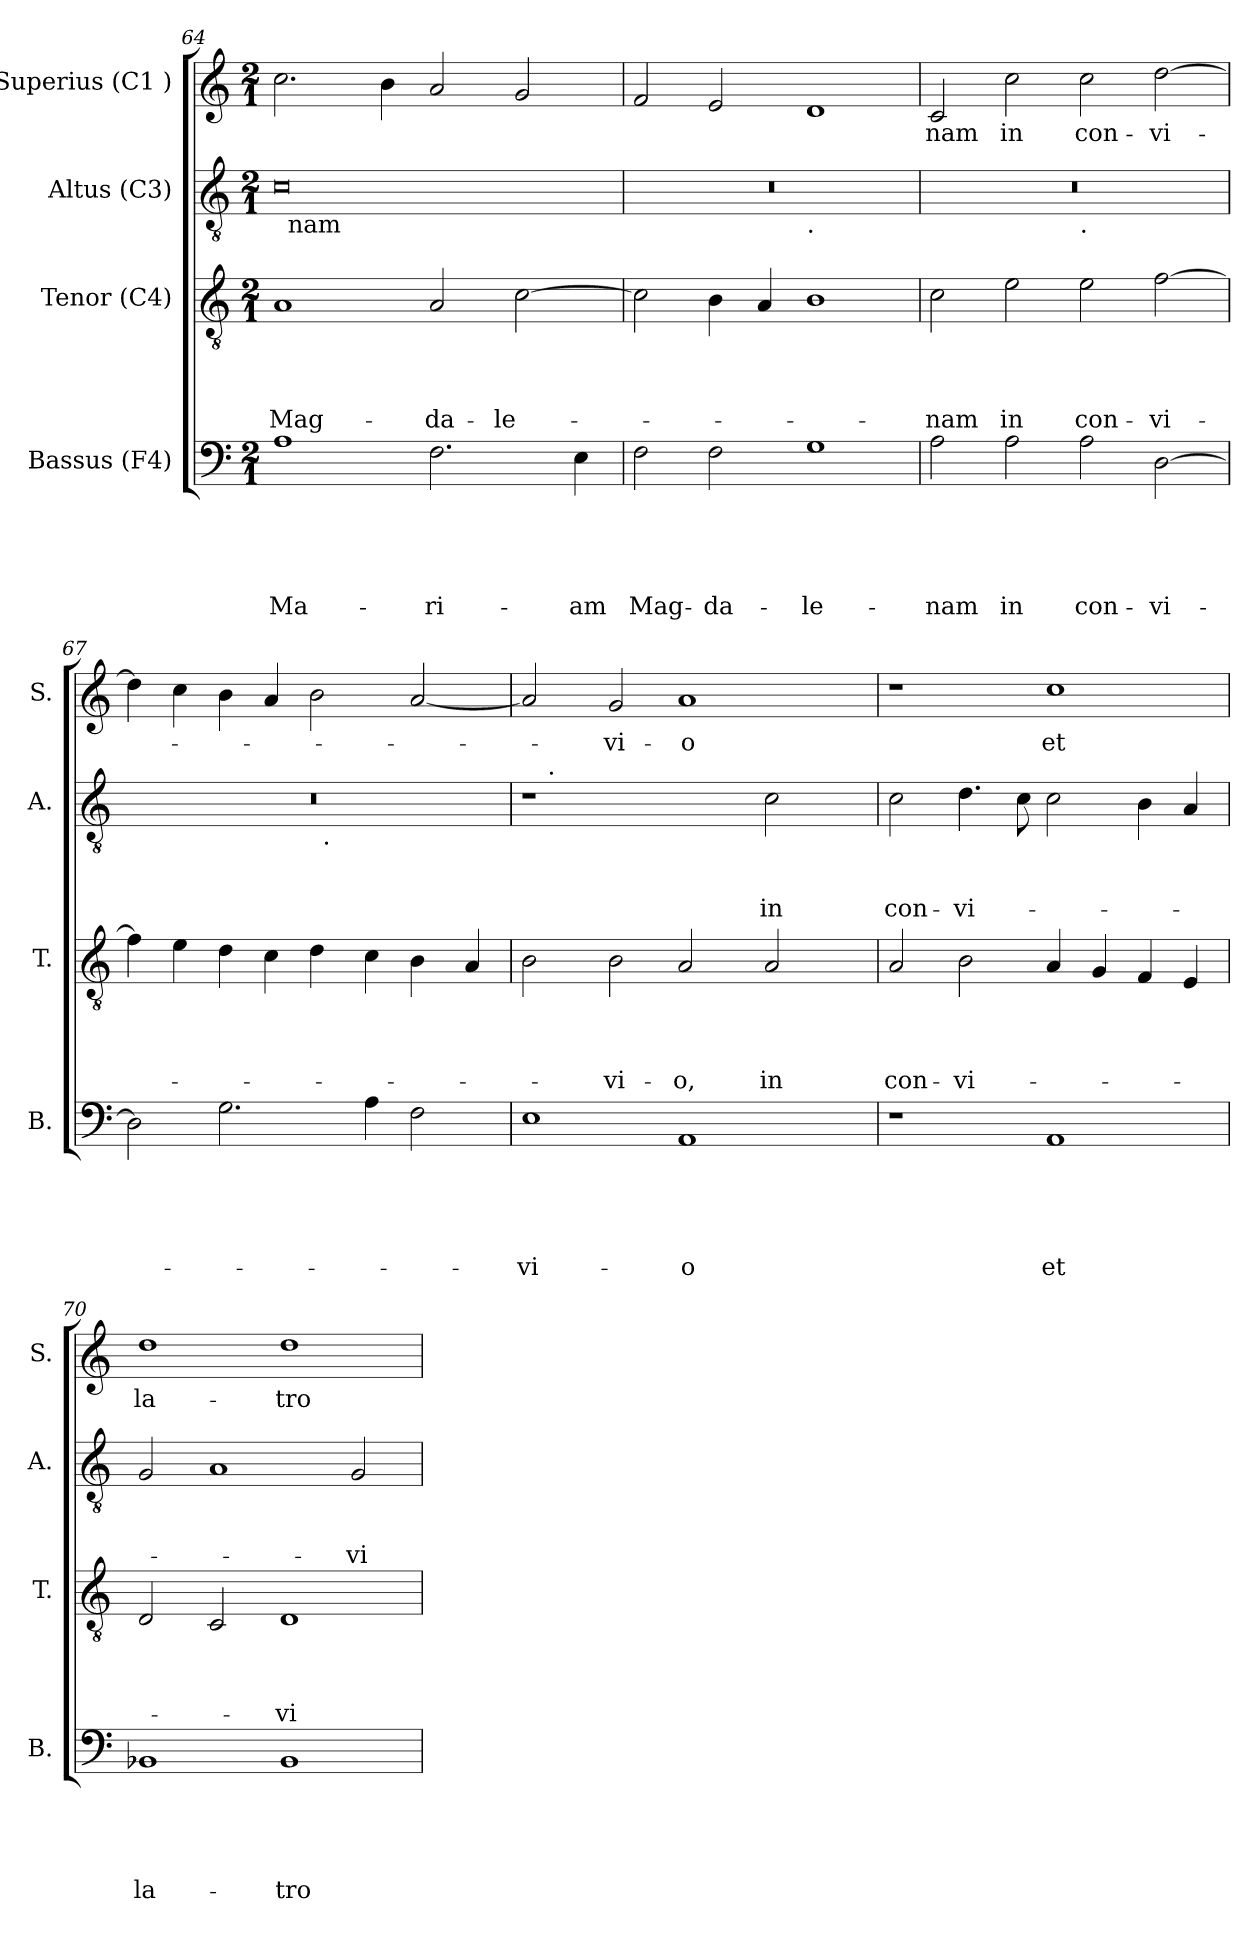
**kern	**text	**text	**text	**text	**text	**kern	**text	**text	**text	**text	**kern	**text	**text	**text	**kern	**text
*part4	*part4	*part4	*part4	*part4	*part4	*part3	*part3	*part3	*part3	*part3	*part2	*part2	*part2	*part2	*part1	*part1
*staff4	*staff4	*staff4	*staff4	*staff4	*staff4	*staff3	*staff3	*staff3	*staff3	*staff3	*staff2	*staff2	*staff2	*staff2	*staff1	*staff1
*I"Bassus (F4)	*	*	*	*	*	*I"Tenor (C4)	*	*	*	*	*I"Altus (C3)	*	*	*	*I"Superius (C1 )	*
*I'B.	*	*	*	*	*	*I'T.	*	*	*	*	*I'A.	*	*	*	*I'S.	*
*clefF4	*	*	*	*	*	*clefGv2	*	*	*	*	*clefGv2	*	*	*	*clefG2	*
*k[]	*	*	*	*	*	*k[]	*	*	*	*	*k[]	*	*	*	*k[]	*
*C:	*	*	*	*	*	*C:	*	*	*	*	*C:	*	*	*	*C:	*
*M2/1	*	*	*	*	*	*M2/1	*	*	*	*	*M2/1	*	*	*	*M2/1	*
=64	=64	=64	=64	=64	=64	=64	=64	=64	=64	=64	=64	=64	=64	=64	=64	=64
!	!	!	!	!	!LO:LY:b:rj	!	!	!	!	!LO:LY:b:rj	!	!	!	!	!	!
*	*	*	*	*	*	*	*	*	*	*	*^	*	*	*	*	*
1A	.	.	.	.	Ma-	1A	.	.	.	Mag-	0c	32ryy	.	.	.	2.cc\	.
!	!	!	!	!	!	!	!	!	!	!	!	!LO:TX:b:t=nam	!	!	!	!	!
.	.	.	.	.	.	.	.	.	.	.	.	1ryy	.	.	.	.	.
.	.	.	.	.	.	.	.	.	.	.	.	.	.	.	.	4b\	.
!	!	!	!	!	!LO:LY:b:rj	!	!	!	!	!LO:LY:b:rj	!	!	!	!	!	!	!
2.F\	.	.	.	.	-ri-	2A/	.	.	.	-da-	.	.	.	.	.	2a/	.
.	.	.	.	.	.	.	.	.	.	.	.	2ryy	.	.	.	.	.
!	!	!	!	!	!	!	!	!	!	!LO:LY:b:rj	!	!	!	!	!	!	!
.	.	.	.	.	.	[>2c\	.	.	.	-le-	.	.	.	.	.	2g/	.
.	.	.	.	.	.	.	.	.	.	.	.	4...ryy	.	.	.	.	.
!	!	!	!	!	!LO:LY:b:rj	!	!	!	!	!	!	!	!	!	!	!	!
4E\	.	.	.	.	-am	.	.	.	.	.	.	.	.	.	.	.	.
=65	=65	=65	=65	=65	=65	=65	=65	=65	=65	=65	=65	=65	=65	=65	=65	=65	=65
!	!	!	!	!	!LO:LY:b:rj	!	!	!	!	!	!	!	!	!	!	!	!
2F\	.	.	.	.	Mag-	2c\]	.	.	.	.	0r	1ryy	.	.	.	2f/	.
!	!	!	!	!	!LO:LY:b:rj	!	!	!	!	!	!	!	!	!	!	!	!
2F\	.	.	.	.	-da-	4B\	.	.	.	.	.	.	.	.	.	2e/	.
.	.	.	.	.	.	4A/	.	.	.	.	.	.	.	.	.	.	.
!	!	!	!	!	!	!	!	!	!	!	!	!LO:TX:b:t=.	!	!	!	!	!
!	!	!	!	!	!LO:LY:b:rj	!	!	!	!	!	!	!	!	!	!	!	!
1G	.	.	.	.	-le-	1B	.	.	.	.	.	1ryy	.	.	.	1d	.
=66	=66	=66	=66	=66	=66	=66	=66	=66	=66	=66	=66	=66	=66	=66	=66	=66	=66
!	!	!	!	!	!LO:LY:b:rj	!	!	!	!	!LO:LY:b:rj	!	!	!	!	!	!	!LO:LY:b:rj
2A\	.	.	.	.	-nam	2c\	.	.	.	-nam	0r	1ryy	.	.	.	2c/	-nam
!	!	!	!	!	!LO:LY:b:rj	!	!	!	!	!LO:LY:b:rj	!	!	!	!	!	!	!LO:LY:b:rj
2A\	.	.	.	.	in	2e\	.	.	.	in	.	.	.	.	.	2cc\	in
!	!	!	!	!	!	!	!	!	!	!	!	!LO:TX:b:t=.	!	!	!	!	!
!	!	!	!	!	!LO:LY:b:rj	!	!	!	!	!LO:LY:b:rj	!	!	!	!	!	!	!LO:LY:b:rj
2A\	.	.	.	.	con-	2e\	.	.	.	con-	.	1ryy	.	.	.	2cc\	con-
!	!	!	!	!	!LO:LY:b:rj	!	!	!	!	!LO:LY:b:rj	!	!	!	!	!	!	!LO:LY:b:rj
[<2D\	.	.	.	.	-vi-	[<2f\	.	.	.	-vi-	.	.	.	.	.	[<2dd\	-vi-
!!LO:PB:g=z
=67	=67	=67	=67	=67	=67	=67	=67	=67	=67	=67	=67	=67	=67	=67	=67	=67	=67
2D\]	.	.	.	.	.	4f\]	.	.	.	.	0r	1ryy	.	.	.	4dd\]	.
.	.	.	.	.	.	4e\	.	.	.	.	.	.	.	.	.	4cc\	.
2.G\	.	.	.	.	.	4d\	.	.	.	.	.	.	.	.	.	4b\	.
.	.	.	.	.	.	4c\	.	.	.	.	.	.	.	.	.	4a/	.
.	.	.	.	.	.	4d\	.	.	.	.	.	32ryy	.	.	.	2b\	.
!	!	!	!	!	!	!	!	!	!	!	!	!LO:TX:b:t=.	!	!	!	!	!
.	.	.	.	.	.	.	.	.	.	.	.	2ryy	.	.	.	.	.
4A\	.	.	.	.	.	4c\	.	.	.	.	.	.	.	.	.	.	.
2F\	.	.	.	.	.	4B\	.	.	.	.	.	.	.	.	.	[<2a/	.
.	.	.	.	.	.	.	.	.	.	.	.	4...ryy	.	.	.	.	.
.	.	.	.	.	.	4A/	.	.	.	.	.	.	.	.	.	.	.
=68	=68	=68	=68	=68	=68	=68	=68	=68	=68	=68	=68	=68	=68	=68	=68	=68	=68
!	!	!	!	!	!LO:LY:b:rj	!	!	!	!	!	!	!	!	!	!	!	!
1E	.	.	.	.	-vi-	2B\	.	.	.	.	1r	16.ryy	.	.	.	2a/]	.
!	!	!	!	!	!	!	!	!	!	!	!	!LO:TX:a:t=.	!	!	!	!	!
.	.	.	.	.	.	.	.	.	.	.	.	1ryy	.	.	.	.	.
!	!	!	!	!	!	!	!	!	!	!LO:LY:b:rj	!	!	!	!	!	!	!LO:LY:b:rj
.	.	.	.	.	.	2B\	.	.	.	-vi-	.	.	.	.	.	2g/	-vi-
!	!	!	!	!	!LO:LY:b:rj	!	!	!	!	!LO:LY:b:rj	!	!	!	!	!	!	!LO:LY:b:rj
1AA	.	.	.	.	-o	2A/	.	.	.	-o,	2ryy	.	.	.	.	1a	-o
.	.	.	.	.	.	.	.	.	.	.	.	2ryy	.	.	.	.	.
!	!	!	!	!	!	!	!	!	!	!LO:LY:b:rj	!	!	!	!	!LO:LY:b:rj	!	!
.	.	.	.	.	.	2A/	.	.	.	in	2c\	.	.	.	-in	.	.
.	.	.	.	.	.	.	.	.	.	.	.	4ryy	.	.	.	.	.
.	.	.	.	.	.	.	.	.	.	.	.	8ryy	.	.	.	.	.
.	.	.	.	.	.	.	.	.	.	.	.	32ryy	.	.	.	.	.
=69	=69	=69	=69	=69	=69	=69	=69	=69	=69	=69	=69	=69	=69	=69	=69	=69	=69
!	!	!	!	!	!	!	!	!	!	!LO:LY:b:rj	!	!	!	!	!LO:LY:b:rj	!	!
*	*	*	*	*	*	*	*	*	*	*	*v	*v	*	*	*	*	*
1r	.	.	.	.	.	2A/	.	.	.	con-	2c\	.	.	con-	1r	.
!	!	!	!	!	!	!	!	!	!	!LO:LY:b:rj	!	!	!	!LO:LY:b:rj	!	!
.	.	.	.	.	.	2B\	.	.	.	-vi-	4.d\	.	.	-vi-	.	.
.	.	.	.	.	.	.	.	.	.	.	8c\	.	.	.	.	.
!	!	!	!	!	!LO:LY:b:rj	!	!	!	!	!	!	!	!	!	!	!LO:LY:b:rj
1AA	.	.	.	.	et	4A/	.	.	.	.	2c\	.	.	.	1cc	et
.	.	.	.	.	.	4G/	.	.	.	.	.	.	.	.	.	.
.	.	.	.	.	.	4F/	.	.	.	.	4B\	.	.	.	.	.
.	.	.	.	.	.	4E/	.	.	.	.	4A/	.	.	.	.	.
=70	=70	=70	=70	=70	=70	=70	=70	=70	=70	=70	=70	=70	=70	=70	=70	=70
!	!	!	!	!	!LO:LY:b:rj	!	!	!	!	!	!	!	!	!	!	!LO:LY:b:rj
1BB-X	.	.	.	.	la-	2D/	.	.	.	.	2G/	.	.	.	1dd	la-
.	.	.	.	.	.	2C/	.	.	.	.	1A	.	.	.	.	.
!	!	!	!	!	!LO:LY:b:rj	!	!	!	!	!LO:LY:b:rj	!	!	!	!	!	!LO:LY:b:rj
1BB-	.	.	.	.	-tro-	1D	.	.	.	-vi-	.	.	.	.	1dd	-tro-
!	!	!	!	!	!	!	!	!	!	!	!	!	!	!LO:LY:b:rj	!	!
.	.	.	.	.	.	.	.	.	.	.	2G/	.	.	-vi-	.	.
=	=	=	=	=	=	=	=	=	=	=	=	=	=	=	=	=
*-	*-	*-	*-	*-	*-	*-	*-	*-	*-	*-	*-	*-	*-	*-	*-	*-
